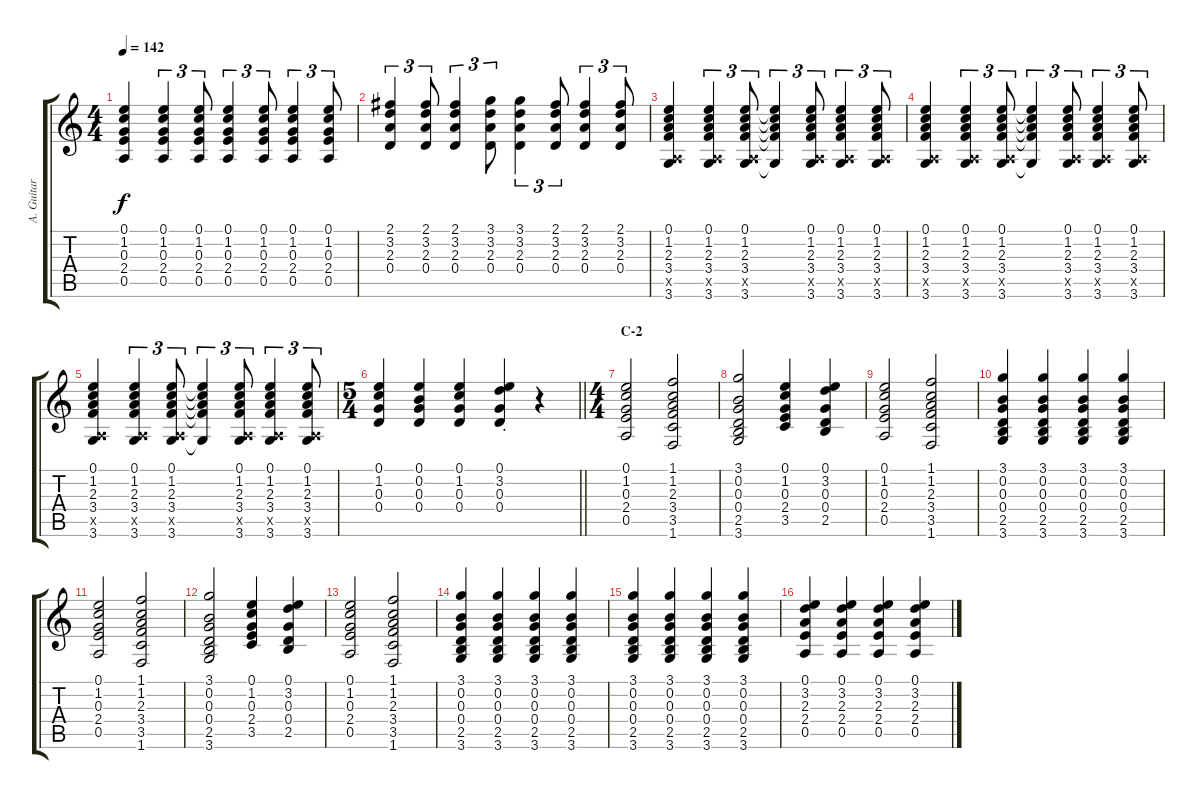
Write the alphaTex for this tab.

\track ("A. Guitar" "A. Guitar") {instrument acousticguitarsteel}
\staff {score tabs}
\tuning (E4 B3 G3 D3 A2 E2) {hide}
\ts (4 4)
\tempo 142
\clef g2
\ks c
(0.1 1.2 0.3 2.4 0.5).4{dy f} (0.1 1.2 0.3 2.4 0.5).4{tu (3 2)} (0.1 1.2 0.3 2.4 0.5).8{tu (3 2)} (0.1 1.2 0.3 2.4 0.5).4{tu (3 2)} (0.1 1.2 0.3 2.4 0.5).8{tu (3 2)} (0.1 1.2 0.3 2.4 0.5).4{tu (3 2)} (0.1 1.2 0.3 2.4 0.5).8{tu (3 2)} |
(2.1 3.2 2.3 0.4).4{tu (3 2)} (2.1 3.2 2.3 0.4).8{tu (3 2)} (2.1 3.2 2.3 0.4).4{tu (3 2)} (3.1 3.2 2.3 0.4).8{tu (3 2)} (3.1 3.2 2.3 0.4).4{tu (3 2)} (2.1 3.2 2.3 0.4).8{tu (3 2)} (2.1 3.2 2.3 0.4).4{tu (3 2)} (2.1 3.2 2.3 0.4).8{tu (3 2)} |
(0.1 1.2 2.3 3.4 0.5{x} 3.6).4 (0.1 1.2 2.3 3.4 0.5{x} 3.6).4{tu (3 2)} (0.1 1.2 2.3 3.4 0.5{x} 3.6).8{tu (3 2)} (0.1{t} 1.2{t} 2.3{t} 3.4{t} 3.6{t}).4{tu (3 2)} (0.1 1.2 2.3 3.4 0.5{x} 3.6).8{tu (3 2)} (0.1 1.2 2.3 3.4 0.5{x} 3.6).4{tu (3 2)} (0.1 1.2 2.3 3.4 0.5{x} 3.6).8{tu (3 2)} |
(0.1 1.2 2.3 3.4 0.5{x} 3.6).4 (0.1 1.2 2.3 3.4 0.5{x} 3.6).4{tu (3 2)} (0.1 1.2 2.3 3.4 0.5{x} 3.6).8{tu (3 2)} (0.1{t} 1.2{t} 2.3{t} 3.4{t} 3.6{t}).4{tu (3 2)} (0.1 1.2 2.3 3.4 0.5{x} 3.6).8{tu (3 2)} (0.1 1.2 2.3 3.4 0.5{x} 3.6).4{tu (3 2)} (0.1 1.2 2.3 3.4 0.5{x} 3.6).8{tu (3 2)} |
(0.1 1.2 2.3 3.4 0.5{x} 3.6).4 (0.1 1.2 2.3 3.4 0.5{x} 3.6).4{tu (3 2)} (0.1 1.2 2.3 3.4 0.5{x} 3.6).8{tu (3 2)} (0.1{t} 1.2{t} 2.3{t} 3.4{t} 3.6{t}).4{tu (3 2)} (0.1 1.2 2.3 3.4 0.5{x} 3.6).8{tu (3 2)} (0.1 1.2 2.3 3.4 0.5{x} 3.6).4{tu (3 2)} (0.1 1.2 2.3 3.4 0.5{x} 3.6).8{tu (3 2)} |
\ts (5 4)
\barLineRight lightlight
(0.1 1.2 0.3 0.4).4 (0.1 0.2 0.3 0.4).4 (0.1 1.2 0.3 0.4).4 (0.1{st} 3.2{st} 0.3{st} 0.4{st}).4 r.4 |
\ts (4 4)
\section ("" "C-2")
(0.1 1.2 0.3 2.4 0.5).2 (1.1 1.2 2.3 3.4 3.5 1.6).2 |
(3.1 0.2 0.3 0.4 2.5 3.6).2 (0.1 1.2 0.3 2.4 3.5).4 (0.1 3.2 0.3 0.4 2.5).4 |
(0.1 1.2 0.3 2.4 0.5).2 (1.1 1.2 2.3 3.4 3.5 1.6).2 |
(3.1 0.2 0.3 0.4 2.5 3.6).4 (3.1 0.2 0.3 0.4 2.5 3.6).4 (3.1 0.2 0.3 0.4 2.5 3.6).4 (3.1 0.2 0.3 0.4 2.5 3.6).4 |
(0.1 1.2 0.3 2.4 0.5).2 (1.1 1.2 2.3 3.4 3.5 1.6).2 |
(3.1 0.2 0.3 0.4 2.5 3.6).2 (0.1 1.2 0.3 2.4 3.5).4 (0.1 3.2 0.3 0.4 2.5).4 |
(0.1 1.2 0.3 2.4 0.5).2 (1.1 1.2 2.3 3.4 3.5 1.6).2 |
(3.1 0.2 0.3 0.4 2.5 3.6).4 (3.1 0.2 0.3 0.4 2.5 3.6).4 (3.1 0.2 0.3 0.4 2.5 3.6).4 (3.1 0.2 0.3 0.4 2.5 3.6).4 |
(3.1 0.2 0.3 0.4 2.5 3.6).4 (3.1 0.2 0.3 0.4 2.5 3.6).4 (3.1 0.2 0.3 0.4 2.5 3.6).4 (3.1 0.2 0.3 0.4 2.5 3.6).4 |
(0.1 3.2 2.3 2.4 0.5).4 (0.1 3.2 2.3 2.4 0.5).4 (0.1 3.2 2.3 2.4 0.5).4 (0.1 3.2 2.3 2.4 0.5).4
